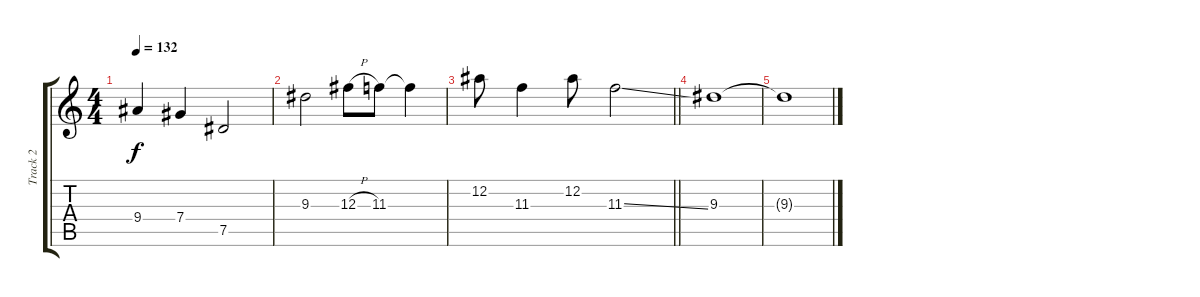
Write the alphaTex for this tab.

\track ("Track 2" "Track 2") {instrument distortionguitar}
\staff {score tabs}
\tuning (Eb4 Bb3 Gb3 Db3 Ab2 Eb2) {hide}
\ts (4 4)
\tempo 132
\clef g2
\ks c
9.4.4{dy f} 7.4.4 7.5.2 |
9.3.2 12.3{h}.8 11.3.8 11.3{t}.4 |
\barLineRight lightlight
12.2.8 11.3.4 12.2.8 11.3{ss}.2 |
9.3.1 |
9.3{t}.1
